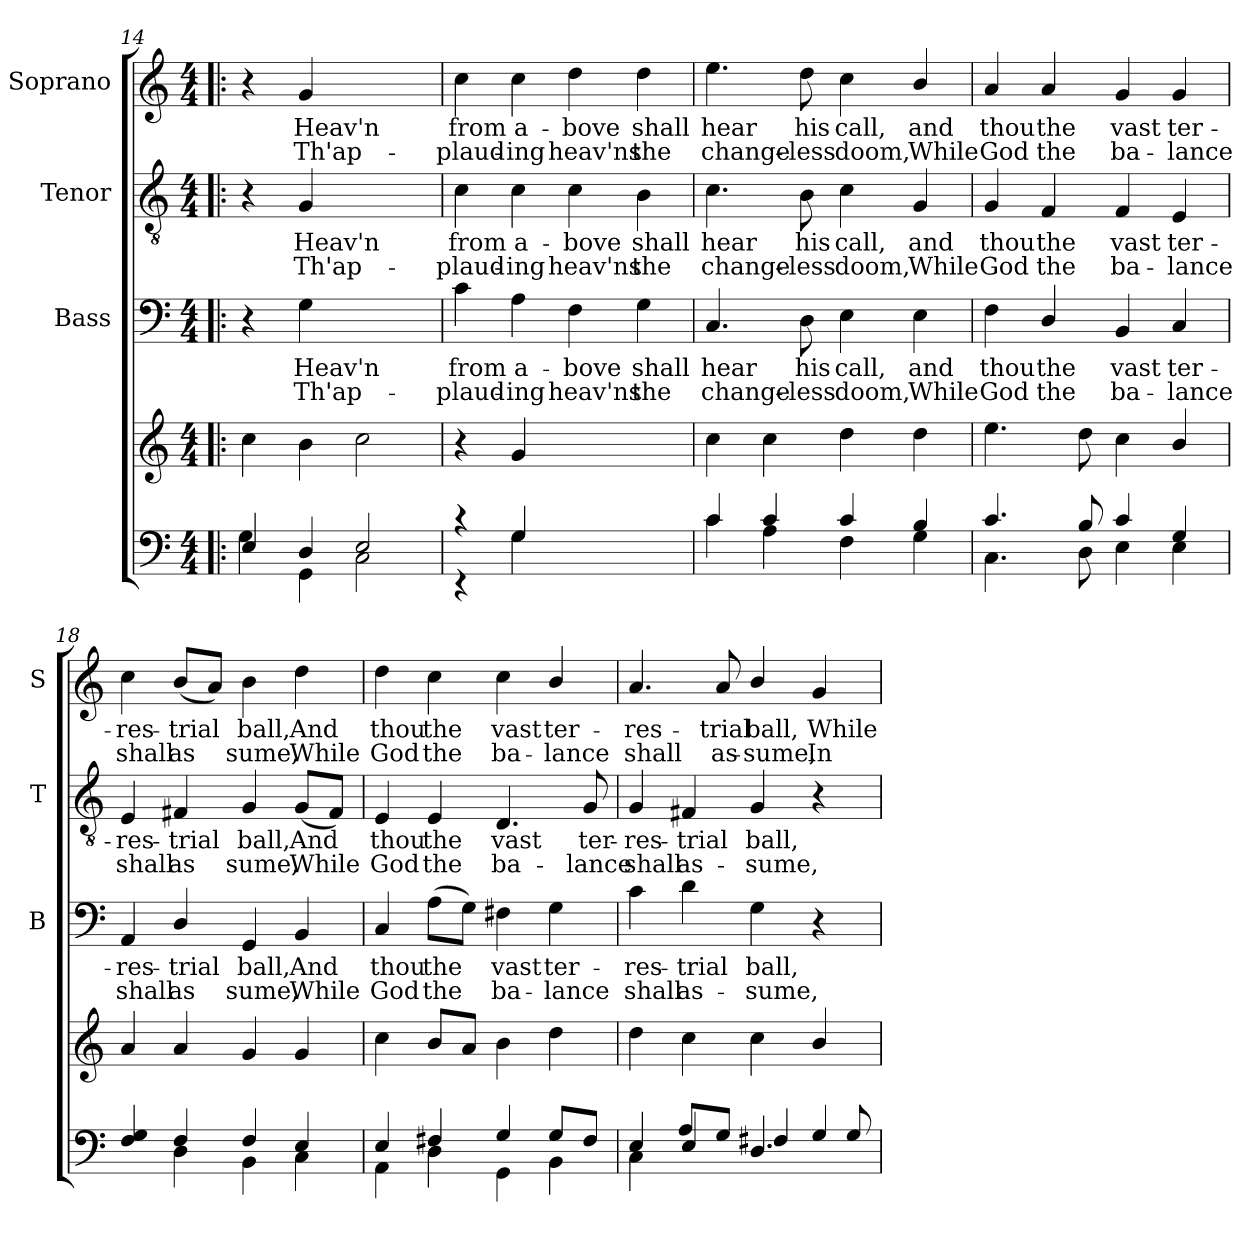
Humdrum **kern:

**kern	**kern	**kern	**text	**text	**kern	**text	**text	**kern	**text	**text
*part5	*part4	*part3	*part3	*part3	*part2	*part2	*part2	*part1	*part1	*part1
*staff5	*staff4	*staff3	*staff3	*staff3	*staff2	*staff2	*staff2	*staff1	*staff1	*staff1
*	*	*I"Bass	*	*	*I"Tenor	*	*	*I"Soprano	*	*
*	*	*I'B	*	*	*I'T	*	*	*I'S	*	*
*clefF4	*clefG2	*clefF4	*	*	*clefGv2	*	*	*clefG2	*	*
*k[]	*k[]	*k[]	*	*	*k[]	*	*	*k[]	*	*
*C:	*C:	*C:	*	*	*C:	*	*	*C:	*	*
*M4/4	*M4/4	*M4/4	*	*	*M4/4	*	*	*M4/4	*	*
=14!|:	=14!|:	=14!|:	=14!|:	=14!|:	=14!|:	=14!|:	=14!|:	=14!|:	=14!|:	=14!|:
*^	*	*	*	*	*	*	*	*	*	*
4E/	4G\	4cc\	4r	.	.	4r	.	.	4r	.	.
!	!	!	!	!LO:LY:b	!LO:LY:b	!	!LO:LY:b	!LO:LY:b	!	!LO:LY:b	!LO:LY:b
4D/	4GG\	4b\	4G\	Heav'n	Th'ap-	4G/	Heav'n	Th'ap-	4g/	Heav'n	Th'ap-
2E/	2C\	2cc\	2ryy	.	.	2ryy	.	.	2ryy	.	.
=15	=15	=15	=15	=15	=15	=15	=15	=15	=15	=15	=15
!	!	!	!	!LO:LY:b	!LO:LY:b	!	!LO:LY:b	!LO:LY:b	!	!LO:LY:b	!LO:LY:b
4rc	4rEE	4r	4c\	from	-plaud-	4c\	from	-plaud-	4cc\	from	-plaud-
!	!	!	!	!LO:LY:b	!LO:LY:b	!	!LO:LY:b	!LO:LY:b	!	!LO:LY:b	!LO:LY:b
4G/	4G\	4g/	4A\	a-	-ing	4c\	a-	-ing	4cc\	a-	-ing
!	!	!	!	!LO:LY:b	!LO:LY:b	!	!LO:LY:b	!LO:LY:b	!	!LO:LY:b	!LO:LY:b
2ryy	2ryy	2ryy	4F\	-bove	heav'ns	4c\	-bove	heav'ns	4dd\	-bove	heav'ns
!	!	!	!	!LO:LY:b	!LO:LY:b	!	!LO:LY:b	!LO:LY:b	!	!LO:LY:b	!LO:LY:b
.	.	.	4G\	shall	the	4B\	shall	the	4dd\	shall	the
=16	=16	=16	=16	=16	=16	=16	=16	=16	=16	=16	=16
!	!	!	!	!LO:LY:b	!LO:LY:b	!	!LO:LY:b	!LO:LY:b	!	!LO:LY:b	!LO:LY:b
4c/	4c\	4cc\	4.C/	hear	change-	4.c\	hear	change-	4.ee\	hear	change-
4c/	4A\	4cc\	.	.	.	.	.	.	.	.	.
!	!	!	!	!LO:LY:b	!LO:LY:b	!	!LO:LY:b	!LO:LY:b	!	!LO:LY:b	!LO:LY:b
.	.	.	8D\	his	-less	8B\	his	-less	8dd\	his	-less
!	!	!	!	!LO:LY:b	!LO:LY:b	!	!LO:LY:b	!LO:LY:b	!	!LO:LY:b	!LO:LY:b
4c/	4F\	4dd\	4E\	call,	doom,	4c\	call,	doom,	4cc\	call,	doom,
!	!	!	!	!LO:LY:b	!LO:LY:b	!	!LO:LY:b	!LO:LY:b	!	!LO:LY:b	!LO:LY:b
4B/	4G\	4dd\	4E\	and	While	4G/	and	While	4b/	and	While
!!LO:LB:g=z
=17	=17	=17	=17	=17	=17	=17	=17	=17	=17	=17	=17
!	!	!	!	!LO:LY:b	!LO:LY:b	!	!LO:LY:b	!LO:LY:b	!	!LO:LY:b	!LO:LY:b
4.c/	4.C\	4.ee\	4F\	thou	God	4G/	thou	God	4a/	thou	God
!	!	!	!	!LO:LY:b	!LO:LY:b	!	!LO:LY:b	!LO:LY:b	!	!LO:LY:b	!LO:LY:b
.	.	.	4D/	the	the	4F/	the	the	4a/	the	the
8B/	8D\	8dd\	.	.	.	.	.	.	.	.	.
!	!	!	!	!LO:LY:b	!LO:LY:b	!	!LO:LY:b	!LO:LY:b	!	!LO:LY:b	!LO:LY:b
4c/	4E\	4cc\	4BB/	vast	ba-	4F/	vast	ba-	4g/	vast	ba-
!	!	!	!	!LO:LY:b	!LO:LY:b	!	!LO:LY:b	!LO:LY:b	!	!LO:LY:b	!LO:LY:b
4G/	4E\	4b/	4C/	ter-	-lance	4E/	ter-	-lance	4g/	ter-	-lance
=18	=18	=18	=18	=18	=18	=18	=18	=18	=18	=18	=18
!	!	!	!	!LO:LY:b	!LO:LY:b	!	!LO:LY:b	!LO:LY:b	!	!LO:LY:b	!LO:LY:b
4F/ 4G/	4ryy	4a/	4AA/	-res-	shall	4E/	-res-	shall	4cc\	-res-	shall
!	!	!	!	!LO:LY:b	!LO:LY:b	!	!LO:LY:b	!LO:LY:b	!	!LO:LY:b	!LO:LY:b
4F/	4D\	4a/	4D/	-trial	as­	4F#X/	-trial	as­	(<8b/L	-trial	as­
.	.	.	.	.	.	.	.	.	8a/J)	.	.
!	!	!	!	!LO:LY:b	!LO:LY:b	!	!LO:LY:b	!LO:LY:b	!	!LO:LY:b	!LO:LY:b
4F/	4BB\	4g/	4GG/	ball,	sume,	4G/	ball,	sume,	4b\	ball,	sume,
!	!	!	!	!LO:LY:b	!LO:LY:b	!	!LO:LY:b	!LO:LY:b	!	!LO:LY:b	!LO:LY:b
4E/	4C\	4g/	4BB/	And	While	(<8G/L	And	While	4dd\	And	While
.	.	.	.	.	.	8F#/J)	.	.	.	.	.
=19	=19	=19	=19	=19	=19	=19	=19	=19	=19	=19	=19
!	!	!	!	!LO:LY:b	!LO:LY:b	!	!LO:LY:b	!LO:LY:b	!	!LO:LY:b	!LO:LY:b
4E/	4AA\	4cc\	4C/	thou	God	4E/	thou	God	4dd\	thou	God
!	!	!	!	!LO:LY:b	!LO:LY:b	!	!LO:LY:b	!LO:LY:b	!	!LO:LY:b	!LO:LY:b
4F#X/	4D\	8b/L	(>8A\L	the	the	4E/	the	the	4cc\	the	the
.	.	8a/J	8G\J)	.	.	.	.	.	.	.	.
!	!	!	!	!LO:LY:b	!LO:LY:b	!	!LO:LY:b	!LO:LY:b	!	!LO:LY:b	!LO:LY:b
4G/	4GG\	4b\	4F#X\	vast	ba-	4.D/	vast	ba-	4cc\	vast	ba-
!	!	!	!	!LO:LY:b	!LO:LY:b	!	!	!	!	!LO:LY:b	!LO:LY:b
8G/L	4BB\	4dd\	4G\	ter-	-lance	.	.	.	4b/	ter-	-lance
!	!	!	!	!	!	!	!LO:LY:b	!LO:LY:b	!	!	!
8F#/J	.	.	.	.	.	8G/	ter-	-lance	.	.	.
=20	=20	=20	=20	=20	=20	=20	=20	=20	=20	=20	=20
!	!	!	!	!LO:LY:b	!LO:LY:b	!	!LO:LY:b	!LO:LY:b	!	!LO:LY:b	!LO:LY:b
4E/	4C\	4dd\	4c\	-res-	shall	4G/	-res-	shall	4.a/	-res-	shall
!	!	!	!	!LO:LY:b	!LO:LY:b	!	!LO:LY:b	!LO:LY:b	!	!	!
4E/	8A/L	4cc\	4d\	-trial	as-	4F#X/	-trial	as-	.	.	.
!	!	!	!	!	!	!	!	!	!	!LO:LY:b	!LO:LY:b
.	8G/J	.	.	.	.	.	.	.	8a/	-trial	as-
!	!	!	!	!LO:LY:b	!LO:LY:b	!	!LO:LY:b	!LO:LY:b	!	!LO:LY:b	!LO:LY:b
4.D/	4F#X/	4cc\	4G\	ball,	-sume,	4G/	ball,	-sume,	4b/	ball,	-sume,
!	!	!	!	!	!	!	!	!	!	!LO:LY:b	!LO:LY:b
.	4G/	4b/	4r	.	.	4r	.	.	4g/	While	In
8G/	.	.	.	.	.	.	.	.	.	.	.
*v	*v	*	*	*	*	*	*	*	*	*	*
=	=	=	=	=	=	=	=	=	=	=
*-	*-	*-	*-	*-	*-	*-	*-	*-	*-	*-
